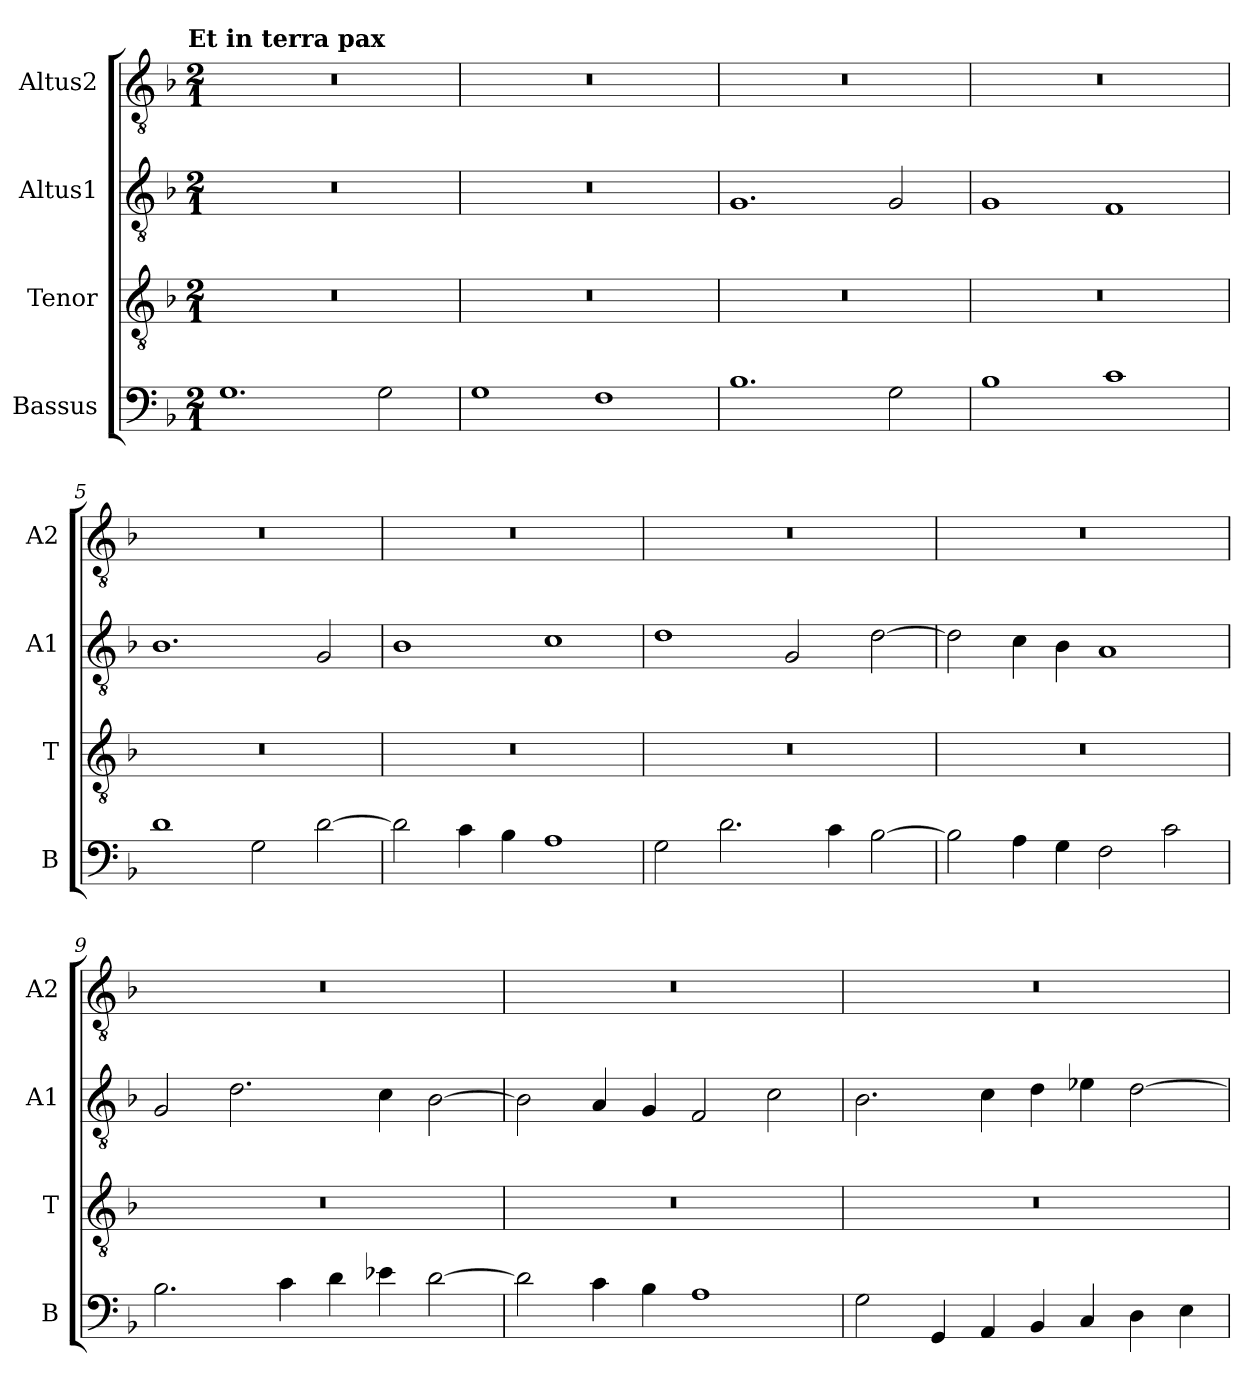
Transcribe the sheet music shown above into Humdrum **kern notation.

**kern	**kern	**kern	**kern
*part4	*part3	*part2	*part1
*staff4	*staff3	*staff2	*staff1
*I"Bassus	*I"Tenor	*I"Altus1	*I"Altus2
*I'B	*I'T	*I'A1	*I'A2
*clefF4	*clefGv2	*clefGv2	*clefGv2
*k[b-]	*k[b-]	*k[b-]	*k[b-]
!!LO:TX:omd:t=Et in terra pax
*M2/1	*M2/1	*M2/1	*M2/1
=1	=1	=1	=1
1.G	0r	0r	0r
2G\	.	.	.
=2	=2	=2	=2
1G	0r	0r	0r
1F	.	.	.
=3	=3	=3	=3
1.B-	0r	1.G	0r
2G\	.	2G/	.
=4	=4	=4	=4
1B-	0r	1G	0r
1c	.	1F	.
=5	=5	=5	=5
1d	0r	1.B-	0r
2G\	.	.	.
[2d\	.	2G/	.
=6	=6	=6	=6
2d\]	0r	1B-	0r
4c\	.	.	.
4B-\	.	.	.
1A	.	1c	.
=7	=7	=7	=7
2G\	0r	1d	0r
2.d\	.	.	.
.	.	2G/	.
4c\	.	.	.
[2B-\	.	[2d\	.
=8	=8	=8	=8
2B-\]	0r	2d\]	0r
4A\	.	4c\	.
4G\	.	4B-\	.
2F\	.	1A	.
2c\	.	.	.
=9	=9	=9	=9
2.B-\	0r	2G/	0r
.	.	2.d\	.
4c\	.	.	.
4d\	.	.	.
4e-X\	.	4c\	.
[2d\	.	[2B-\	.
=10	=10	=10	=10
2d\]	0r	2B-\]	0r
4c\	.	4A/	.
4B-\	.	4G/	.
1A	.	2F/	.
.	.	2c\	.
=11	=11	=11	=11
2G\	0r	2.B-\	0r
4GG/	.	.	.
4AA/	.	4c\	.
4BB-/	.	4d\	.
4C/	.	4e-X\	.
4D\	.	[2d\	.
4E\	.	.	.
=	=	=	=
*-	*-	*-	*-
